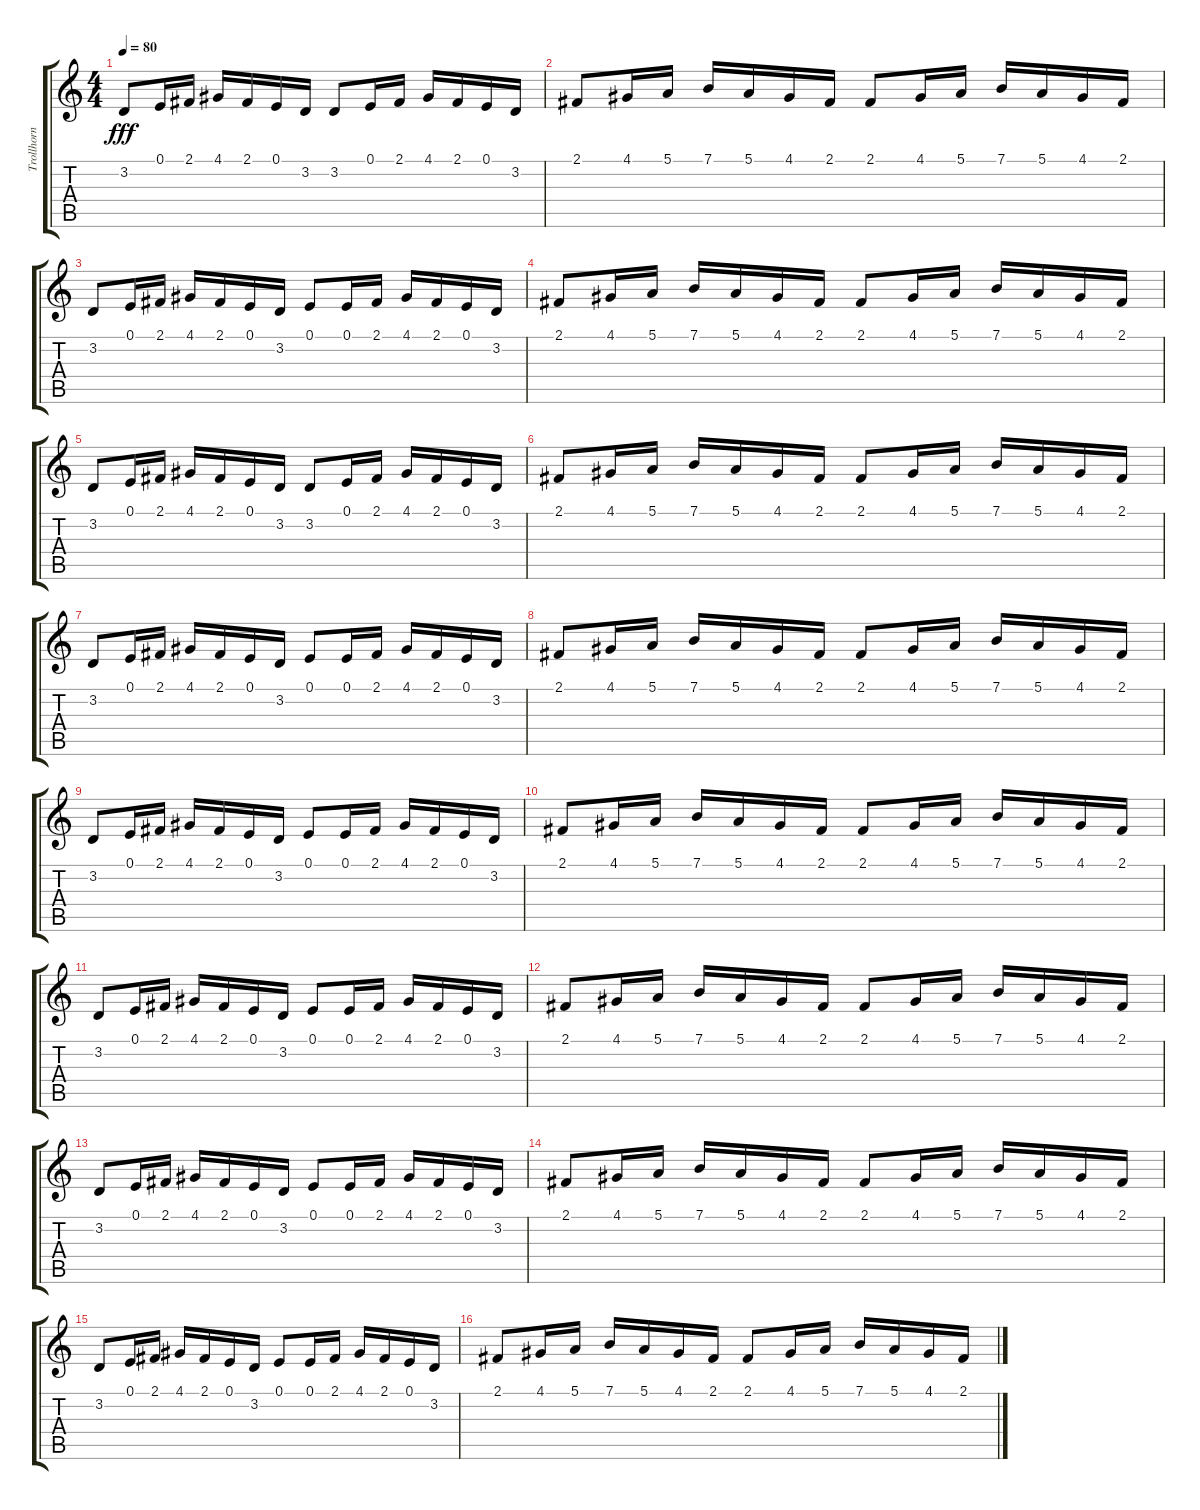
\track ("Trollhorn" "Trollhorn") {instrument harpsichord}
\staff {score tabs}
\tuning (E4 B3 G3 D3 A2 E2) {hide}
\ts (4 4)
\tempo 80
\clef g2
\ks c
3.2.8{dy fff} 0.1.16 2.1.16 4.1.16 2.1.16 0.1.16 3.2.16 3.2.8 0.1.16 2.1.16 4.1.16 2.1.16 0.1.16 3.2.16 |
2.1.8 4.1.16 5.1.16 7.1.16 5.1.16 4.1.16 2.1.16 2.1.8 4.1.16 5.1.16 7.1.16 5.1.16 4.1.16 2.1.16 |
3.2.8 0.1.16 2.1.16 4.1.16 2.1.16 0.1.16 3.2.16 0.1.8 0.1.16 2.1.16 4.1.16 2.1.16 0.1.16 3.2.16 |
2.1.8 4.1.16 5.1.16 7.1.16 5.1.16 4.1.16 2.1.16 2.1.8 4.1.16 5.1.16 7.1.16 5.1.16 4.1.16 2.1.16 |
3.2.8 0.1.16 2.1.16 4.1.16 2.1.16 0.1.16 3.2.16 3.2.8 0.1.16 2.1.16 4.1.16 2.1.16 0.1.16 3.2.16 |
2.1.8 4.1.16 5.1.16 7.1.16 5.1.16 4.1.16 2.1.16 2.1.8 4.1.16 5.1.16 7.1.16 5.1.16 4.1.16 2.1.16 |
3.2.8 0.1.16 2.1.16 4.1.16 2.1.16 0.1.16 3.2.16 0.1.8 0.1.16 2.1.16 4.1.16 2.1.16 0.1.16 3.2.16 |
2.1.8 4.1.16 5.1.16 7.1.16 5.1.16 4.1.16 2.1.16 2.1.8 4.1.16 5.1.16 7.1.16 5.1.16 4.1.16 2.1.16 |
3.2.8 0.1.16 2.1.16 4.1.16 2.1.16 0.1.16 3.2.16 0.1.8 0.1.16 2.1.16 4.1.16 2.1.16 0.1.16 3.2.16 |
2.1.8 4.1.16 5.1.16 7.1.16 5.1.16 4.1.16 2.1.16 2.1.8 4.1.16 5.1.16 7.1.16 5.1.16 4.1.16 2.1.16 |
3.2.8 0.1.16 2.1.16 4.1.16 2.1.16 0.1.16 3.2.16 0.1.8 0.1.16 2.1.16 4.1.16 2.1.16 0.1.16 3.2.16 |
2.1.8 4.1.16 5.1.16 7.1.16 5.1.16 4.1.16 2.1.16 2.1.8 4.1.16 5.1.16 7.1.16 5.1.16 4.1.16 2.1.16 |
3.2.8 0.1.16 2.1.16 4.1.16 2.1.16 0.1.16 3.2.16 0.1.8 0.1.16 2.1.16 4.1.16 2.1.16 0.1.16 3.2.16 |
2.1.8 4.1.16 5.1.16 7.1.16 5.1.16 4.1.16 2.1.16 2.1.8 4.1.16 5.1.16 7.1.16 5.1.16 4.1.16 2.1.16 |
3.2.8 0.1.16 2.1.16 4.1.16 2.1.16 0.1.16 3.2.16 0.1.8 0.1.16 2.1.16 4.1.16 2.1.16 0.1.16 3.2.16 |
2.1.8 4.1.16 5.1.16 7.1.16 5.1.16 4.1.16 2.1.16 2.1.8 4.1.16 5.1.16 7.1.16 5.1.16 4.1.16 2.1.16
